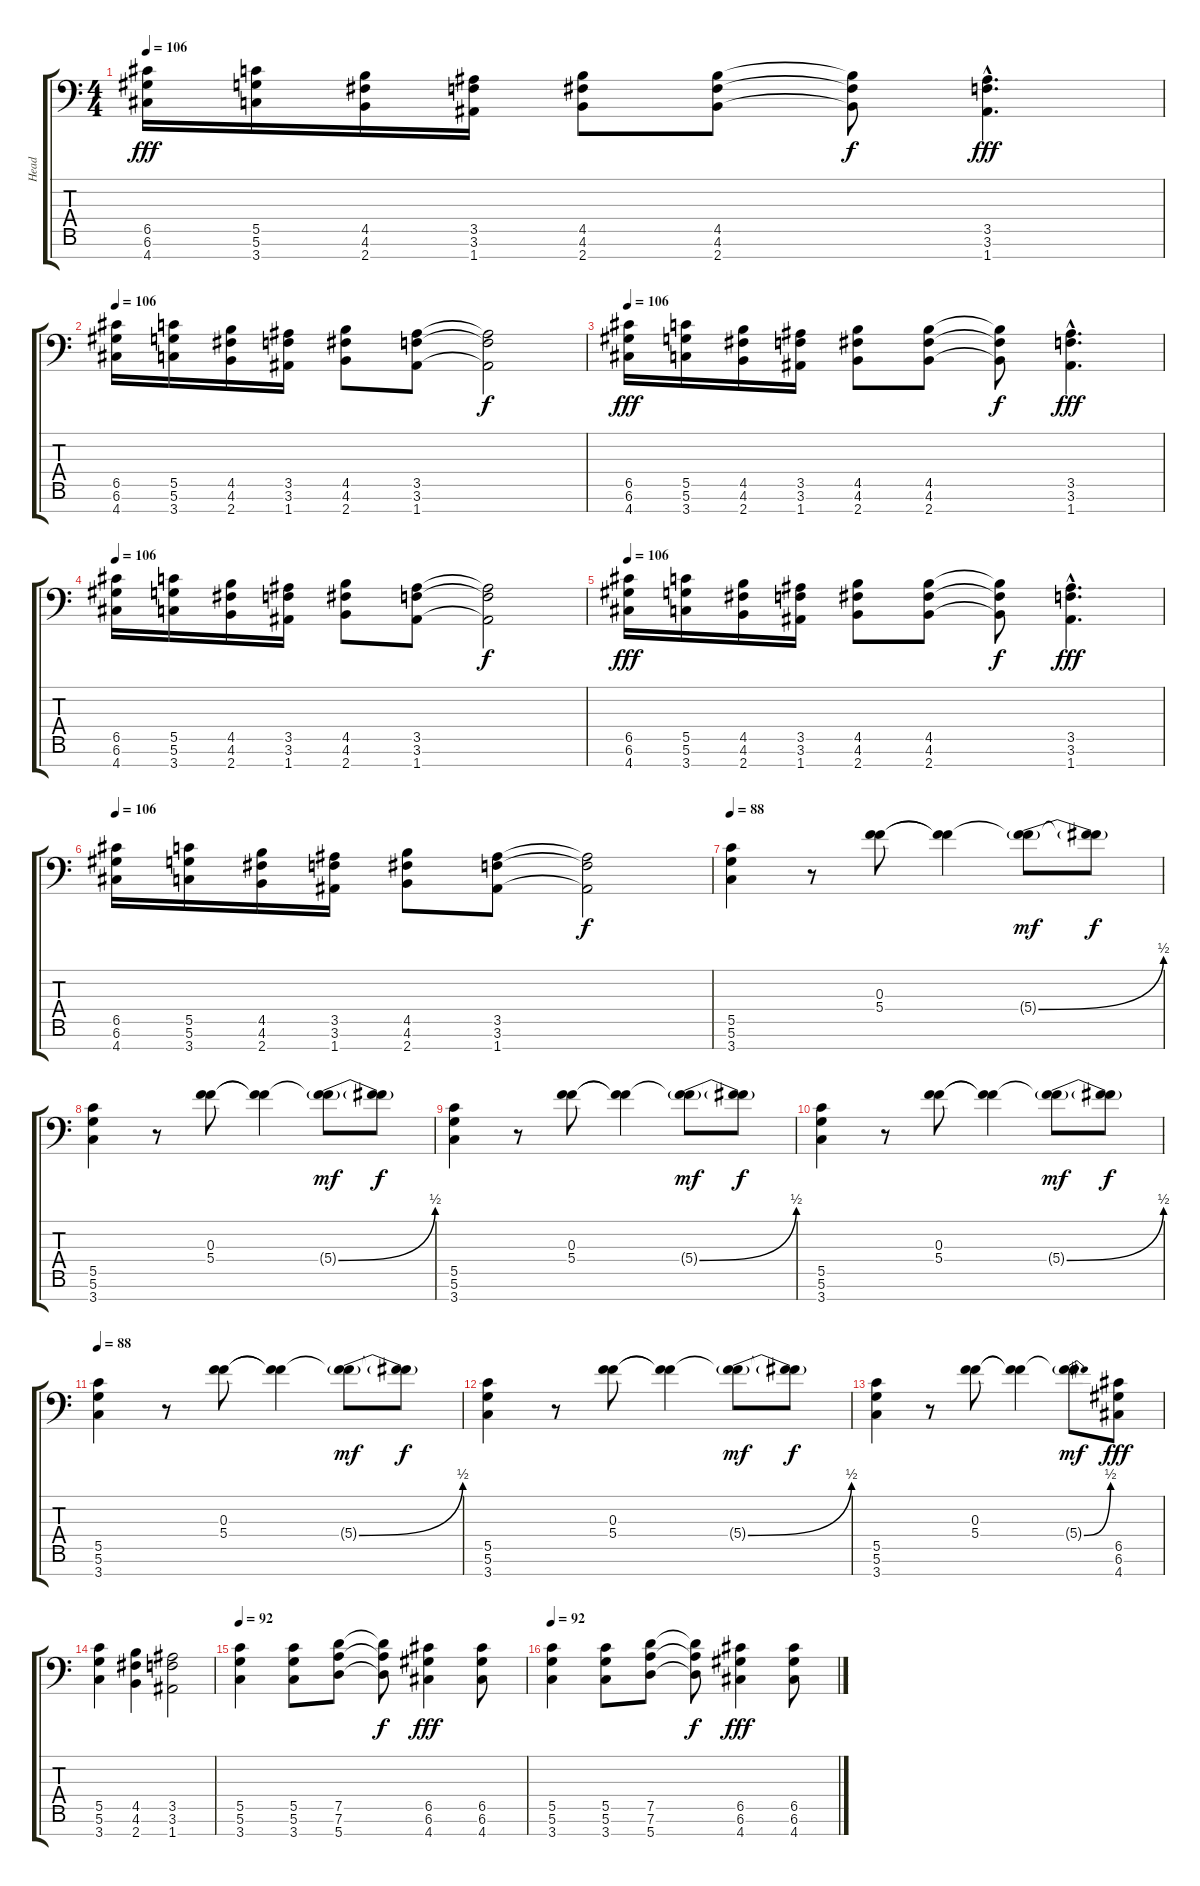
\track ("Head" "Head") {instrument distortionguitar}
\staff {score tabs}
\tuning (D4 A3 F3 C3 G2 D2 A1) {hide}
\ts (4 4)
\tempo 106
\clef f4
\ks c
(6.5 6.6 4.7).16{dy fff} (5.5 5.6 3.7).16 (4.5 4.6 2.7).16 (3.5 3.6 1.7).16 (4.5 4.6 2.7).8 (4.5 4.6 2.7).8 (4.5{t} 4.6{t} 2.7{t}).8{dy f} (3.5{hac} 3.6{hac} 1.7{hac}).4{d dy fff} |
\tempo 106
(6.5 6.6 4.7).16 (5.5 5.6 3.7).16 (4.5 4.6 2.7).16 (3.5 3.6 1.7).16 (4.5 4.6 2.7).8 (3.5 3.6 1.7).8 (3.5{t} 3.6{t} 1.7{t}).2{dy f} |
\tempo 106
(6.5 6.6 4.7).16{dy fff} (5.5 5.6 3.7).16 (4.5 4.6 2.7).16 (3.5 3.6 1.7).16 (4.5 4.6 2.7).8 (4.5 4.6 2.7).8 (4.5{t} 4.6{t} 2.7{t}).8{dy f} (3.5{hac} 3.6{hac} 1.7{hac}).4{d dy fff} |
\tempo 106
(6.5 6.6 4.7).16 (5.5 5.6 3.7).16 (4.5 4.6 2.7).16 (3.5 3.6 1.7).16 (4.5 4.6 2.7).8 (3.5 3.6 1.7).8 (3.5{t} 3.6{t} 1.7{t}).2{dy f} |
\tempo 106
(6.5 6.6 4.7).16{dy fff} (5.5 5.6 3.7).16 (4.5 4.6 2.7).16 (3.5 3.6 1.7).16 (4.5 4.6 2.7).8 (4.5 4.6 2.7).8 (4.5{t} 4.6{t} 2.7{t}).8{dy f} (3.5{hac} 3.6{hac} 1.7{hac}).4{d dy fff} |
\tempo 106
(6.5 6.6 4.7).16 (5.5 5.6 3.7).16 (4.5 4.6 2.7).16 (3.5 3.6 1.7).16 (4.5 4.6 2.7).8 (3.5 3.6 1.7).8 (3.5{t} 3.6{t} 1.7{t}).2{dy f} |
\tempo 88
(5.5 5.6 3.7).4{balance 15 instrument distortionguitar} r.8 (0.3 5.4).8 (0.3{t} 5.4{t}).4 (0.3{t} 5.4{be (bend 0 0 60 2) g}).8{dy mf} (0.3{t} 5.4{t}).8{dy f} |
(5.5 5.6 3.7).4 r.8 (0.3 5.4).8 (0.3{t} 5.4{t}).4 (0.3{t} 5.4{be (bend 0 0 60 2) g}).8{dy mf} (0.3{t} 5.4{t}).8{dy f} |
(5.5 5.6 3.7).4 r.8 (0.3 5.4).8 (0.3{t} 5.4{t}).4 (0.3{t} 5.4{be (bend 0 0 60 2) g}).8{dy mf} (0.3{t} 5.4{t}).8{dy f} |
(5.5 5.6 3.7).4 r.8 (0.3 5.4).8 (0.3{t} 5.4{t}).4 (0.3{t} 5.4{be (bend 0 0 60 2) g}).8{dy mf} (0.3{t} 5.4{t}).8{dy f} |
\tempo 88
(5.5 5.6 3.7).4 r.8 (0.3 5.4).8 (0.3{t} 5.4{t}).4 (0.3{t} 5.4{be (bend 0 0 60 2) g}).8{dy mf} (0.3{t} 5.4{t}).8{dy f} |
(5.5 5.6 3.7).4 r.8 (0.3 5.4).8 (0.3{t} 5.4{t}).4 (0.3{t} 5.4{be (bend 0 0 60 2) g}).8{dy mf} (0.3{t} 5.4{t}).8{dy f} |
(5.5 5.6 3.7).4 r.8 (0.3 5.4).8 (0.3{t} 5.4{t}).4 (0.3{t} 5.4{be (bend 0 0 60 2) g}).8{dy mf} (6.5 6.6 4.7).8{dy fff} |
(5.5 5.6 3.7).4 (4.5 4.6 2.7).4 (3.5 3.6 1.7).2 |
\tempo 92
(5.5 5.6 3.7).4 (5.5 5.6 3.7).8 (7.5 7.6 5.7).8 (7.5{t} 7.6{t} 5.7{t}).8{dy f} (6.5 6.6 4.7).4{dy fff} (6.5 6.6 4.7).8 |
\tempo 92
(5.5 5.6 3.7).4 (5.5 5.6 3.7).8 (7.5 7.6 5.7).8 (7.5{t} 7.6{t} 5.7{t}).8{dy f} (6.5 6.6 4.7).4{dy fff} (6.5 6.6 4.7).8
